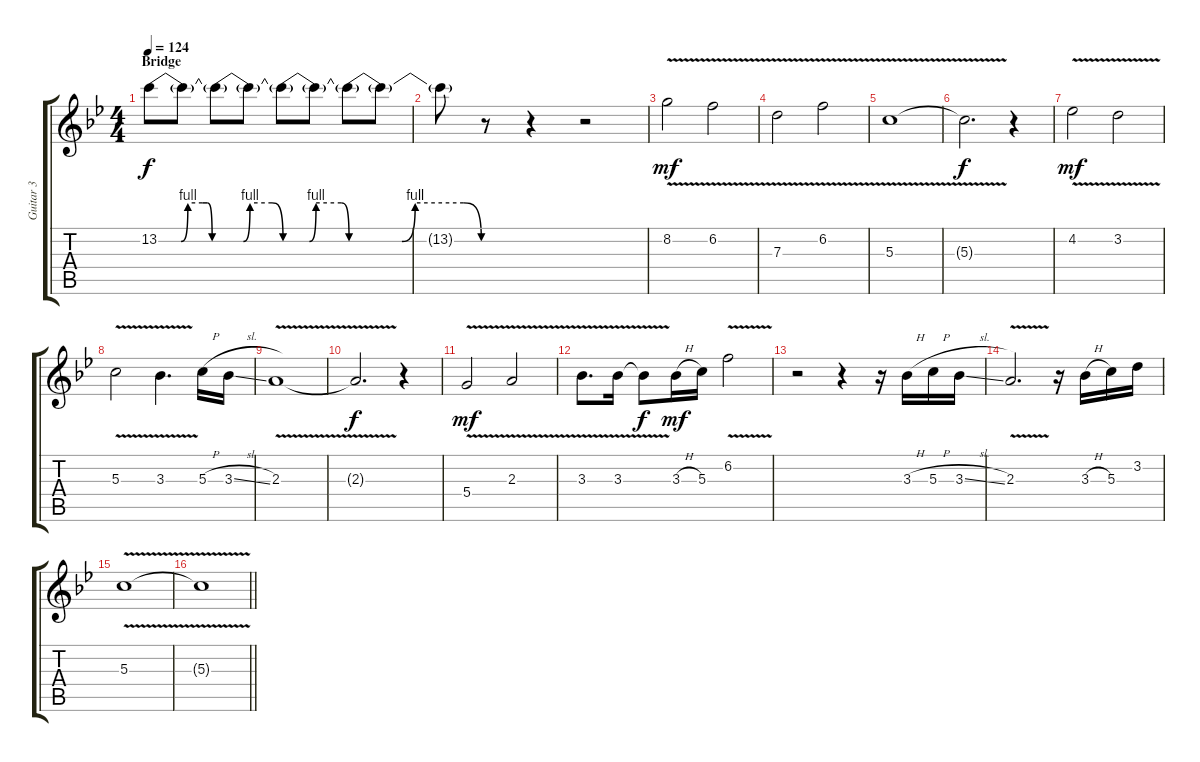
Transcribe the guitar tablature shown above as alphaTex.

\track ("Guitar 3" "Guitar 3") {instrument distortionguitar}
\staff {score tabs}
\tuning (E4 B3 G3 D3 A2 E2) {hide}
\ts (4 4)
\section ("" "Bridge")
\tempo 124
\clef g2
\ks gminor
13.2{be (custom 0 0 20 0 23 0 30 4 45 4 50 4 55 0 60 0)}.8{dy f} 13.2{t}.8 13.2{be (custom 0 0 18 0 24 0 30 4 50 4 60 0) t}.8 13.2{t}.8 13.2{be (custom 0 0 24 0 30 4 53 4 60 0) t}.8 13.2{t}.8 13.2{be (custom 0 0 24 0 30 4 52 4 60 0) t}.8 13.2{t}.8 |
13.2{t}.8 r.8 r.4 r.2 |
8.2{v}.2{dy mf} 6.2{v}.2 |
7.3{v}.2 6.2{v}.2 |
5.3{v}.1 |
5.3{t}.2{d dy f} r.4 |
4.2{v}.2{dy mf} 3.2{v}.2 |
5.3{v}.2 3.3{v}.4{d} 5.3{h}.16 3.3{sl}.16 |
2.3{v}.1 |
2.3{t}.2{d dy f} r.4 |
5.4{v}.2{dy mf} 2.3{v}.2 |
3.3{v}.8{d} 3.3{v}.16 3.3{t}.8{dy f} 3.3{h}.16{dy mf} 5.3.16 6.2{v}.2 |
r.2 r.4 r.16 3.3{h}.16 5.3{h}.16 3.3{sl}.16 |
2.3{v}.2{d} r.16 3.3{h}.16 5.3.16 3.2.16 |
5.3{v}.1 |
\barLineRight lightlight
5.3{t}.1
